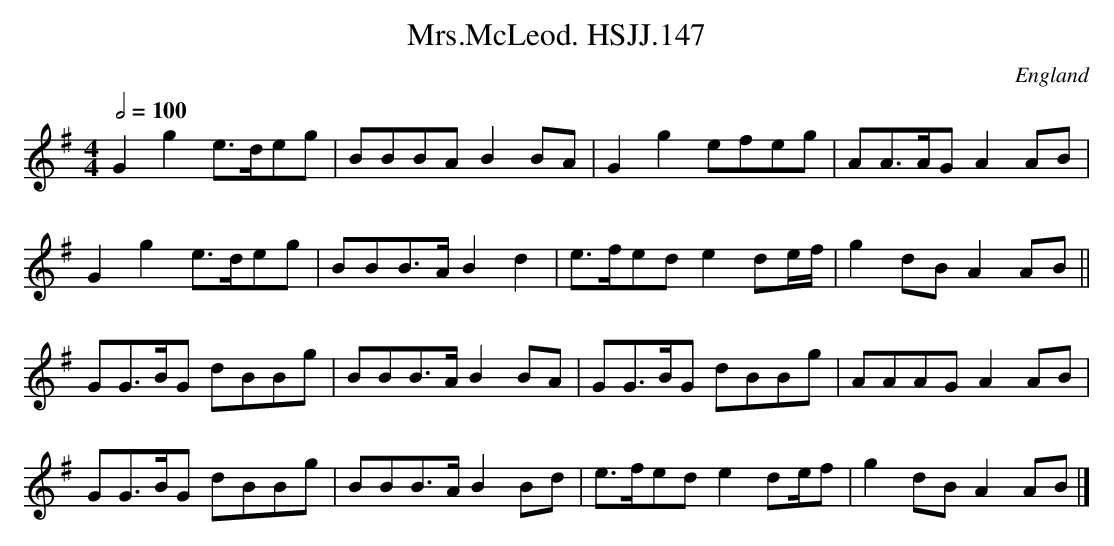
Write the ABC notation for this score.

X:1
T:Mrs.McLeod. HSJJ.147
M:4/4
L:1/8
Q:1/2=100
O:England
K:G
G2g2 e>deg|BBBAB2BA|G2g2efeg|AA>AGA2AB|
G2g2e>deg|BBB>A B2d2|e>fede2 de/f/|g2dBA2AB||
GG>BG dBBg|BBB>AB2BA|GG>BG dBBg|AAAGA2AB|
GG>BG dBBg|BBB>AB2Bd|e>fede2 de/f|g2dBA2AB|]
